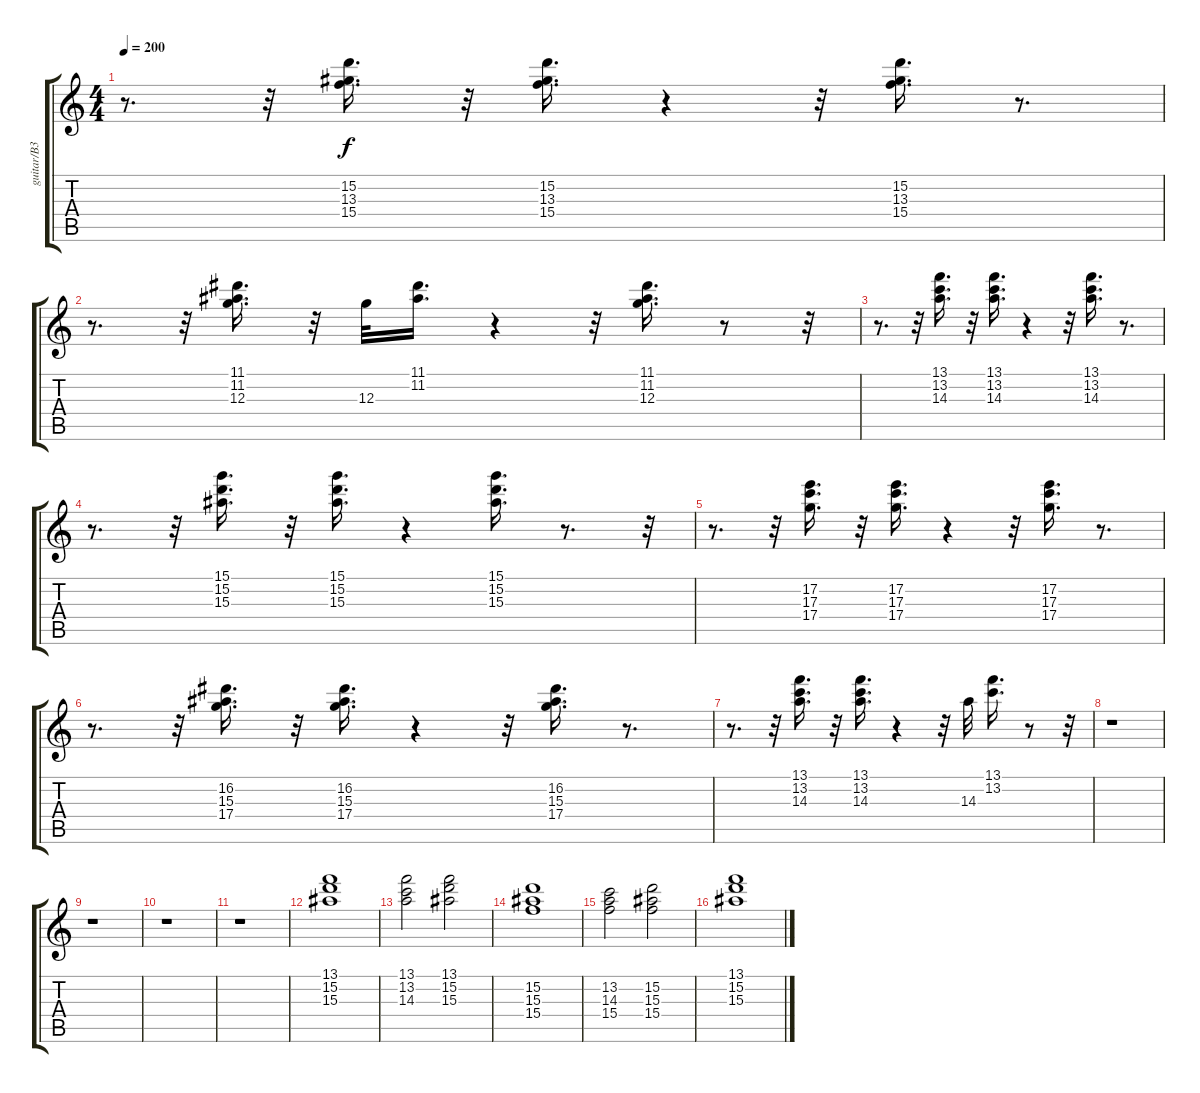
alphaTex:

\track ("guitar/B3           " "guitar/B3 ") {instrument electricguitarmuted}
\staff {score tabs}
\tuning (E4 B3 G3 D3 A2 E2) {hide}
\ts (4 4)
\tempo 200
\clef g2
\ks c
r.8{d dy f} r.32 (15.2 13.3 15.4).16{d} r.32 (15.2 13.3 15.4).16{d} r.4 r.32 (15.2 13.3 15.4).16{d} r.8{d} |
r.8{d} r.32 (11.1 11.2 12.3).16{d} r.32 12.3.32 (11.1 11.2).16{d} r.4 r.32 (11.1 11.2 12.3).16{d} r.8 r.32 |
r.8{d} r.32 (13.1 13.2 14.3).16{d} r.32 (13.1 13.2 14.3).16{d} r.4 r.32 (13.1 13.2 14.3).16{d} r.8{d} |
r.8{d} r.32 (15.1 15.2 15.3).16{d} r.32 (15.1 15.2 15.3).16{d} r.4 (15.1 15.2 15.3).16{d} r.8{d} r.32 |
r.8{d} r.32 (17.2 17.3 17.4).16{d} r.32 (17.2 17.3 17.4).16{d} r.4 r.32 (17.2 17.3 17.4).16{d} r.8{d} |
r.8{d} r.32 (16.2 15.3 17.4).16{d} r.32 (16.2 15.3 17.4).16{d} r.4 r.32 (16.2 15.3 17.4).16{d} r.8{d} |
r.8{d} r.32 (13.1 13.2 14.3).16{d} r.32 (13.1 13.2 14.3).16{d} r.4 r.32 14.3.32 (13.1 13.2).16{d} r.8 r.32 |
r.1 |
r.1 |
r.1 |
r.1 |
(13.1 15.2 15.3).1 |
(13.1 13.2 14.3).2 (13.1 15.2 15.3).2 |
(15.2 15.3 15.4).1 |
(13.2 14.3 15.4).2 (15.2 15.3 15.4).2 |
(13.1 15.2 15.3).1
